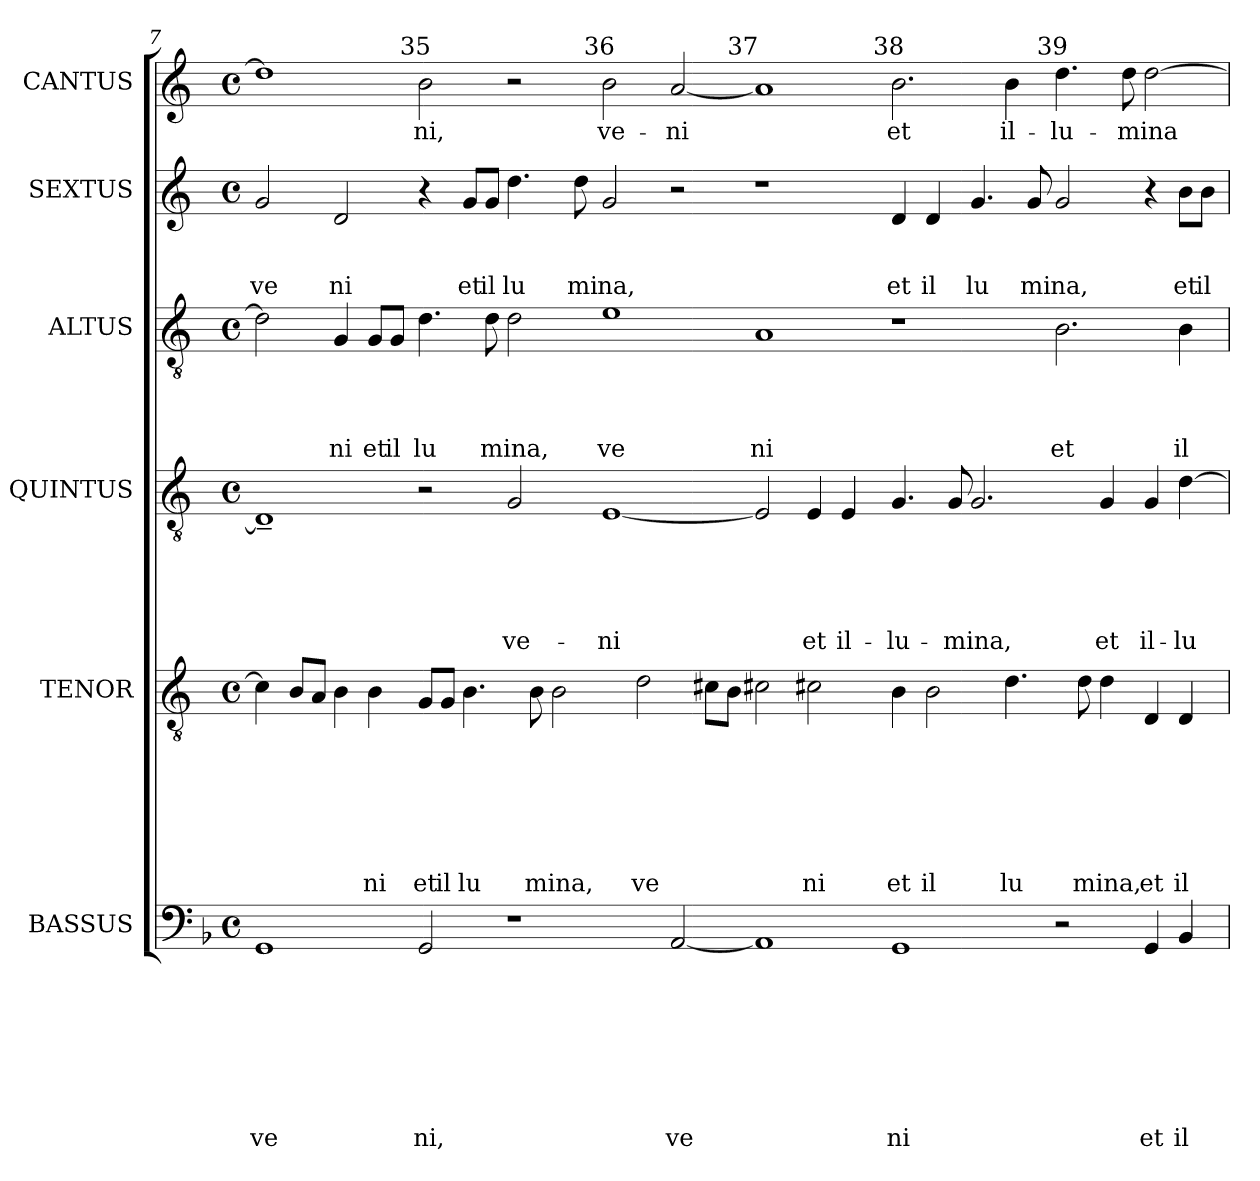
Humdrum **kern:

**kern	**text	**text	**text	**text	**text	**text	**text	**text	**kern	**text	**text	**text	**text	**text	**text	**text	**kern	**text	**text	**text	**text	**text	**kern	**text	**text	**text	**text	**kern	**text	**text	**text	**kern	**text
*part6	*part6	*part6	*part6	*part6	*part6	*part6	*part6	*part6	*part5	*part5	*part5	*part5	*part5	*part5	*part5	*part5	*part4	*part4	*part4	*part4	*part4	*part4	*part3	*part3	*part3	*part3	*part3	*part2	*part2	*part2	*part2	*part1	*part1
*staff6	*staff6	*staff6	*staff6	*staff6	*staff6	*staff6	*staff6	*staff6	*staff5	*staff5	*staff5	*staff5	*staff5	*staff5	*staff5	*staff5	*staff4	*staff4	*staff4	*staff4	*staff4	*staff4	*staff3	*staff3	*staff3	*staff3	*staff3	*staff2	*staff2	*staff2	*staff2	*staff1	*staff1
*I"BASSUS	*	*	*	*	*	*	*	*	*I"TENOR	*	*	*	*	*	*	*	*I"QUINTUS	*	*	*	*	*	*I"ALTUS	*	*	*	*	*I"SEXTUS	*	*	*	*I"CANTUS	*
*I'B	*	*	*	*	*	*	*	*	*I'T	*	*	*	*	*	*	*	*I'Q	*	*	*	*	*	*I'A	*	*	*	*	*I'S	*	*	*	*I'C	*
!!LO:LB:g=z
*clefF4	*	*	*	*	*	*	*	*	*clefGv2	*	*	*	*	*	*	*	*clefGv2	*	*	*	*	*	*clefGv2	*	*	*	*	*clefG2	*	*	*	*clefG2	*
*	*	*	*	*	*	*	*	*	*ITrd-3c-5	*	*	*	*	*	*	*	*ITrd-3c-5	*	*	*	*	*	*ITrd-3c-5	*	*	*	*	*ITrd-3c-5	*	*	*	*ITrd-3c-5	*
*k[b-]	*	*	*	*	*	*	*	*	*k[b-]	*	*	*	*	*	*	*	*k[b-]	*	*	*	*	*	*k[b-]	*	*	*	*	*k[b-]	*	*	*	*k[b-]	*
*F:	*	*	*	*	*	*	*	*	*F:	*	*	*	*	*	*	*	*F:	*	*	*	*	*	*F:	*	*	*	*	*F:	*	*	*	*F:	*
*M4/4	*	*	*	*	*	*	*	*	*M4/4	*	*	*	*	*	*	*	*M4/4	*	*	*	*	*	*M4/4	*	*	*	*	*M4/4	*	*	*	*M4/4	*
*met(c)	*	*	*	*	*	*	*	*	*met(c)	*	*	*	*	*	*	*	*met(c)	*	*	*	*	*	*met(c)	*	*	*	*	*met(c)	*	*	*	*met(c)	*
=7	=7	=7	=7	=7	=7	=7	=7	=7	=7	=7	=7	=7	=7	=7	=7	=7	=7	=7	=7	=7	=7	=7	=7	=7	=7	=7	=7	=7	=7	=7	=7	=7	=7
!	!	!	!	!	!	!	!	!LO:LY:b	!	!	!	!	!	!	!	!	!	!	!	!	!	!	!	!	!	!	!	!	!	!	!LO:LY:b	!	!
*	*	*	*	*	*	*	*	*	*	*	*	*	*	*	*	*	*	*	*	*	*	*	*	*	*	*	*	*	*	*	*	*^	*
*	*	*	*	*	*	*	*	*	*	*	*	*	*	*	*	*	*	*	*	*	*	*	*	*	*	*	*	*	*	*	*	*	*^	*
1GG	.	.	.	.	.	.	.	ve	4f\]	.	.	.	.	.	.	.	1G~<]	.	.	.	.	.	2g\]	.	.	.	.	2cc/	.	.	ve	1gg]	2ryy	1ryy	.
.	.	.	.	.	.	.	.	.	8e/L	.	.	.	.	.	.	.	.	.	.	.	.	.	.	.	.	.	.	.	.	.	.	.	.	.	.
.	.	.	.	.	.	.	.	.	8d/J	.	.	.	.	.	.	.	.	.	.	.	.	.	.	.	.	.	.	.	.	.	.	.	.	.	.
!	!	!	!	!	!	!	!	!	!	!	!	!	!	!	!	!	!	!	!	!	!	!	!	!	!	!	!LO:LY:b	!	!	!	!LO:LY:b	!	!	!	!
.	.	.	.	.	.	.	.	.	4e\	.	.	.	.	.	.	.	.	.	.	.	.	.	4c/	.	.	.	ni	2g/	.	.	ni	.	4ryy	.	.
!	!	!	!	!	!	!	!	!	!	!	!	!	!	!	!	!LO:LY:b	!	!	!	!	!	!	!	!	!	!	!LO:LY:b	!	!	!	!	!	!	!	!
.	.	.	.	.	.	.	.	.	4e\	.	.	.	.	.	.	ni	.	.	.	.	.	.	8c/L	.	.	.	et	.	.	.	.	.	8ryy	.	.
!	!	!	!	!	!	!	!	!	!	!	!	!	!	!	!	!	!	!	!	!	!	!	!	!	!	!	!LO:LY:b	!	!	!	!	!	!	!	!
.	.	.	.	.	.	.	.	.	.	.	.	.	.	.	.	.	.	.	.	.	.	.	8c/J	.	.	.	il	.	.	.	.	.	32ryy	.	.
!	!	!	!	!	!	!	!	!	!	!	!	!	!	!	!	!	!	!	!	!	!	!	!	!	!	!	!	!	!	!	!	!	!LO:TX:a:t=35	!	!
.	.	.	.	.	.	.	.	.	.	.	.	.	.	.	.	.	.	.	.	.	.	.	.	.	.	.	.	.	.	.	.	.	1ryy	.	.
!	!	!	!	!	!	!	!	!LO:LY:b	!	!	!	!	!	!	!	!LO:LY:b	!	!	!	!	!	!	!	!	!	!	!LO:LY:b	!	!	!	!	!	!	!	!LO:LY:b
2GG/	.	.	.	.	.	.	.	ni,	8c/L	.	.	.	.	.	.	et	2r	.	.	.	.	.	4.g\	.	.	.	lu	4r	.	.	.	2ee\	.	1...ryy	ni,
!	!	!	!	!	!	!	!	!	!	!	!	!	!	!	!	!LO:LY:b	!	!	!	!	!	!	!	!	!	!	!	!	!	!	!	!	!	!	!
.	.	.	.	.	.	.	.	.	8c/J	.	.	.	.	.	.	il	.	.	.	.	.	.	.	.	.	.	.	.	.	.	.	.	.	.	.
!	!	!	!	!	!	!	!	!	!	!	!	!	!	!	!	!LO:LY:b	!	!	!	!	!	!	!	!	!	!	!	!	!	!	!LO:LY:b	!	!	!	!
.	.	.	.	.	.	.	.	.	4.e\	.	.	.	.	.	.	lu	.	.	.	.	.	.	.	.	.	.	.	8cc/L	.	.	et	.	.	.	.
!	!	!	!	!	!	!	!	!	!	!	!	!	!	!	!	!	!	!	!	!	!	!	!	!	!	!	!LO:LY:b	!	!	!	!LO:LY:b	!	!	!	!
.	.	.	.	.	.	.	.	.	.	.	.	.	.	.	.	.	.	.	.	.	.	.	8g\	.	.	.	mina,	8cc/J	.	.	il	.	.	.	.
!	!	!	!	!	!	!	!	!	!	!	!	!	!	!	!	!	!	!	!	!	!	!LO:LY:b	!	!	!	!	!	!	!	!	!LO:LY:b	!	!	!	!
1r	.	.	.	.	.	.	.	.	.	.	.	.	.	.	.	.	2c/	.	.	.	.	ve-	2g\	.	.	.	.	4.gg\	.	.	lu	2r	.	.	.
!	!	!	!	!	!	!	!	!	!	!	!	!	!	!	!	!LO:LY:b	!	!	!	!	!	!	!	!	!	!	!	!	!	!	!	!	!	!	!
.	.	.	.	.	.	.	.	.	8e\	.	.	.	.	.	.	mina,	.	.	.	.	.	.	.	.	.	.	.	.	.	.	.	.	.	.	.
.	.	.	.	.	.	.	.	.	2e\	.	.	.	.	.	.	.	.	.	.	.	.	.	.	.	.	.	.	.	.	.	.	.	.	.	.
!	!	!	!	!	!	!	!	!	!	!	!	!	!	!	!	!	!	!	!	!	!	!	!	!	!	!	!	!	!	!	!LO:LY:b	!	!	!	!
.	.	.	.	.	.	.	.	.	.	.	.	.	.	.	.	.	.	.	.	.	.	.	.	.	.	.	.	8gg\	.	.	mi	.	.	.	.
!	!	!	!	!	!	!	!	!	!	!	!	!	!	!	!	!	!	!	!	!	!	!	!	!	!	!	!	!	!	!	!	!	!LO:TX:a:t=36	!	!
.	.	.	.	.	.	.	.	.	.	.	.	.	.	.	.	.	.	.	.	.	.	.	.	.	.	.	.	.	.	.	.	.	1ryy	.	.
!	!	!	!	!	!	!	!	!	!	!	!	!	!	!	!	!	!	!	!	!	!	!LO:LY:b	!	!	!	!	!LO:LY:b	!	!	!	!LO:LY:b	!	!	!	!LO:LY:b
.	.	.	.	.	.	.	.	.	.	.	.	.	.	.	.	.	[<1A	.	.	.	.	-ni	1a	.	.	.	ve	2cc/	.	.	na,	2ee\	.	.	ve-
!	!	!	!	!	!	!	!	!	!	!	!	!	!	!	!	!LO:LY:b	!	!	!	!	!	!	!	!	!	!	!	!	!	!	!	!	!	!	!
.	.	.	.	.	.	.	.	.	2g\	.	.	.	.	.	.	ve	.	.	.	.	.	.	.	.	.	.	.	.	.	.	.	.	.	.	.
!	!	!	!	!	!	!	!	!LO:LY:b	!	!	!	!	!	!	!	!	!	!	!	!	!	!	!	!	!	!	!	!	!	!	!	!	!	!	!LO:LY:b
[<2AA/	.	.	.	.	.	.	.	ve	.	.	.	.	.	.	.	.	.	.	.	.	.	.	.	.	.	.	.	2r	.	.	.	[<2dd/	.	.	-ni
.	.	.	.	.	.	.	.	.	8f#X\L	.	.	.	.	.	.	.	.	.	.	.	.	.	.	.	.	.	.	.	.	.	.	.	.	.	.
!	!	!	!	!	!	!	!	!	!	!	!	!	!	!	!	!	!	!	!	!	!	!	!	!	!	!	!	!	!	!	!	!	!	!LO:TX:a:t=37	!
.	.	.	.	.	.	.	.	.	8e\J	.	.	.	.	.	.	.	.	.	.	.	.	.	.	.	.	.	.	.	.	.	.	.	.	1ryy	.
.	.	.	.	.	.	.	.	.	.	.	.	.	.	.	.	.	.	.	.	.	.	.	.	.	.	.	.	.	.	.	.	.	1ryy	.	.
!	!	!	!	!	!	!	!	!	!	!	!	!	!	!	!	!	!	!	!	!	!	!	!	!	!	!	!LO:LY:b	!	!	!	!	!	!	!	!
1AA]	.	.	.	.	.	.	.	.	2f#X\	.	.	.	.	.	.	.	2A/]	.	.	.	.	.	1d	.	.	.	ni	1r	.	.	.	1dd]	.	.	.
!	!	!	!	!	!	!	!	!	!	!	!	!	!	!	!	!LO:LY:b	!	!	!	!	!	!LO:LY:b	!	!	!	!	!	!	!	!	!	!	!	!	!
.	.	.	.	.	.	.	.	.	2f#X\	.	.	.	.	.	.	ni	4A/	.	.	.	.	et	.	.	.	.	.	.	.	.	.	.	.	.	.
!	!	!	!	!	!	!	!	!	!	!	!	!	!	!	!	!	!	!	!	!	!	!LO:LY:b	!	!	!	!	!	!	!	!	!	!	!	!	!
.	.	.	.	.	.	.	.	.	.	.	.	.	.	.	.	.	4A/	.	.	.	.	il-	.	.	.	.	.	.	.	.	.	.	.	.	.
.	.	.	.	.	.	.	.	.	.	.	.	.	.	.	.	.	.	.	.	.	.	.	.	.	.	.	.	.	.	.	.	.	.	1ryy	.
!	!	!	!	!	!	!	!	!	!	!	!	!	!	!	!	!	!	!	!	!	!	!	!	!	!	!	!	!	!	!	!	!	!LO:TX:a:t=38	!	!
.	.	.	.	.	.	.	.	.	.	.	.	.	.	.	.	.	.	.	.	.	.	.	.	.	.	.	.	.	.	.	.	.	1ryy	.	.
!	!	!	!	!	!	!	!	!LO:LY:b	!	!	!	!	!	!	!	!LO:LY:b	!	!	!	!	!	!LO:LY:b	!	!	!	!	!	!	!	!	!LO:LY:b	!	!	!	!LO:LY:b
1GG	.	.	.	.	.	.	.	ni	4e\	.	.	.	.	.	.	et	4.c/	.	.	.	.	-lu-	1r	.	.	.	.	4g/	.	.	et	2.ee\	.	.	et
!	!	!	!	!	!	!	!	!	!	!	!	!	!	!	!	!LO:LY:b	!	!	!	!	!	!	!	!	!	!	!	!	!	!	!LO:LY:b	!	!	!	!
.	.	.	.	.	.	.	.	.	2e\	.	.	.	.	.	.	il	.	.	.	.	.	.	.	.	.	.	.	4g/	.	.	il	.	.	.	.
!	!	!	!	!	!	!	!	!	!	!	!	!	!	!	!	!	!	!	!	!	!	!LO:LY:b	!	!	!	!	!	!	!	!	!	!	!	!	!
.	.	.	.	.	.	.	.	.	.	.	.	.	.	.	.	.	8c/	.	.	.	.	-mina,	.	.	.	.	.	.	.	.	.	.	.	.	.
!	!	!	!	!	!	!	!	!	!	!	!	!	!	!	!	!	!	!	!	!	!	!	!	!	!	!	!	!	!	!	!LO:LY:b	!	!	!	!
.	.	.	.	.	.	.	.	.	.	.	.	.	.	.	.	.	2.c/	.	.	.	.	.	.	.	.	.	.	4.cc/	.	.	lu	.	.	.	.
!	!	!	!	!	!	!	!	!	!	!	!	!	!	!	!	!LO:LY:b	!	!	!	!	!	!	!	!	!	!	!	!	!	!	!	!	!	!	!LO:LY:b
.	.	.	.	.	.	.	.	.	4.g\	.	.	.	.	.	.	lu	.	.	.	.	.	.	.	.	.	.	.	.	.	.	.	4ee\	.	.	il-
!	!	!	!	!	!	!	!	!	!	!	!	!	!	!	!	!	!	!	!	!	!	!	!	!	!	!	!	!	!	!	!LO:LY:b	!	!	!	!
.	.	.	.	.	.	.	.	.	.	.	.	.	.	.	.	.	.	.	.	.	.	.	.	.	.	.	.	8cc/	.	.	mi	.	.	1ryy	.
!	!	!	!	!	!	!	!	!	!	!	!	!	!	!	!	!	!	!	!	!	!	!	!	!	!	!	!	!	!	!	!	!	!LO:TX:a:t=39	!	!
.	.	.	.	.	.	.	.	.	.	.	.	.	.	.	.	.	.	.	.	.	.	.	.	.	.	.	.	.	.	.	.	.	1ryy	.	.
!	!	!	!	!	!	!	!	!	!	!	!	!	!	!	!	!	!	!	!	!	!	!	!	!	!	!	!LO:LY:b	!	!	!	!LO:LY:b	!	!	!	!LO:LY:b
2r	.	.	.	.	.	.	.	.	.	.	.	.	.	.	.	.	.	.	.	.	.	.	2.e\	.	.	.	et	2cc/	.	.	na,	4.gg\	.	.	-lu-
!	!	!	!	!	!	!	!	!	!	!	!	!	!	!	!	!LO:LY:b	!	!	!	!	!	!	!	!	!	!	!	!	!	!	!	!	!	!	!
.	.	.	.	.	.	.	.	.	8g\	.	.	.	.	.	.	mina,	.	.	.	.	.	.	.	.	.	.	.	.	.	.	.	.	.	.	.
!	!	!	!	!	!	!	!	!	!	!	!	!	!	!	!	!	!	!	!	!	!	!LO:LY:b	!	!	!	!	!	!	!	!	!	!	!	!	!
.	.	.	.	.	.	.	.	.	4g\	.	.	.	.	.	.	.	4c/	.	.	.	.	et	.	.	.	.	.	.	.	.	.	.	.	.	.
!	!	!	!	!	!	!	!	!	!	!	!	!	!	!	!	!	!	!	!	!	!	!	!	!	!	!	!	!	!	!	!	!	!	!	!LO:LY:b
.	.	.	.	.	.	.	.	.	.	.	.	.	.	.	.	.	.	.	.	.	.	.	.	.	.	.	.	.	.	.	.	8gg\	.	.	-mina
!	!	!	!	!	!	!	!	!LO:LY:b	!	!	!	!	!	!	!	!LO:LY:b	!	!	!	!	!	!LO:LY:b	!	!	!	!	!	!	!	!	!	!	!	!	!
4GG/	.	.	.	.	.	.	.	et	4G/	.	.	.	.	.	.	et	4c/	.	.	.	.	il-	.	.	.	.	.	4r	.	.	.	[<2gg\	.	.	.
!	!	!	!	!	!	!	!	!LO:LY:b	!	!	!	!	!	!	!	!LO:LY:b	!	!	!	!	!	!LO:LY:b	!	!	!	!	!LO:LY:b	!	!	!	!LO:LY:b	!	!	!	!
4BB-/	.	.	.	.	.	.	.	il	4G/	.	.	.	.	.	.	il	[<4g\	.	.	.	.	-lu-	4e\	.	.	.	il	8ee\L	.	.	et	.	.	.	.
!	!	!	!	!	!	!	!	!	!	!	!	!	!	!	!	!	!	!	!	!	!	!	!	!	!	!	!	!	!	!	!LO:LY:b	!	!	!	!
.	.	.	.	.	.	.	.	.	.	.	.	.	.	.	.	.	.	.	.	.	.	.	.	.	.	.	.	8ee\J	.	.	il	.	.	8ryy	.
.	.	.	.	.	.	.	.	.	.	.	.	.	.	.	.	.	.	.	.	.	.	.	.	.	.	.	.	.	.	.	.	.	16.ryy	.	.
*	*	*	*	*	*	*	*	*	*	*	*	*	*	*	*	*	*	*	*	*	*	*	*	*	*	*	*	*	*	*	*	*v	*v	*v	*
=	=	=	=	=	=	=	=	=	=	=	=	=	=	=	=	=	=	=	=	=	=	=	=	=	=	=	=	=	=	=	=	=	=
*-	*-	*-	*-	*-	*-	*-	*-	*-	*-	*-	*-	*-	*-	*-	*-	*-	*-	*-	*-	*-	*-	*-	*-	*-	*-	*-	*-	*-	*-	*-	*-	*-	*-
